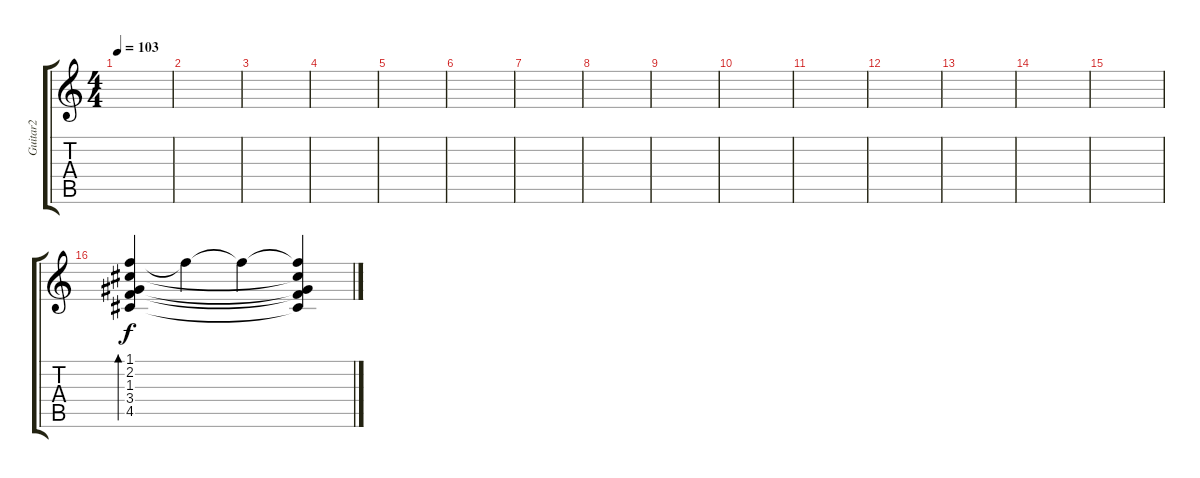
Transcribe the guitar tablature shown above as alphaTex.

\track ("Guitar2" "Guitar2") {instrument acousticguitarsteel}
\staff {score tabs}
\tuning (E4 B3 G3 D3 A2 E2) {hide}
\ts (4 4)
\tempo 103
\clef g2
\ks c
|
|
|
|
|
|
|
|
|
|
|
|
|
|
|
(1.1 2.2 1.3 3.4 4.5).4{bd 60} 1.1{t}.4 1.1{t}.4 (1.1{t} 2.2{t} 1.3{t} 3.4{t} 4.5{t}).4
